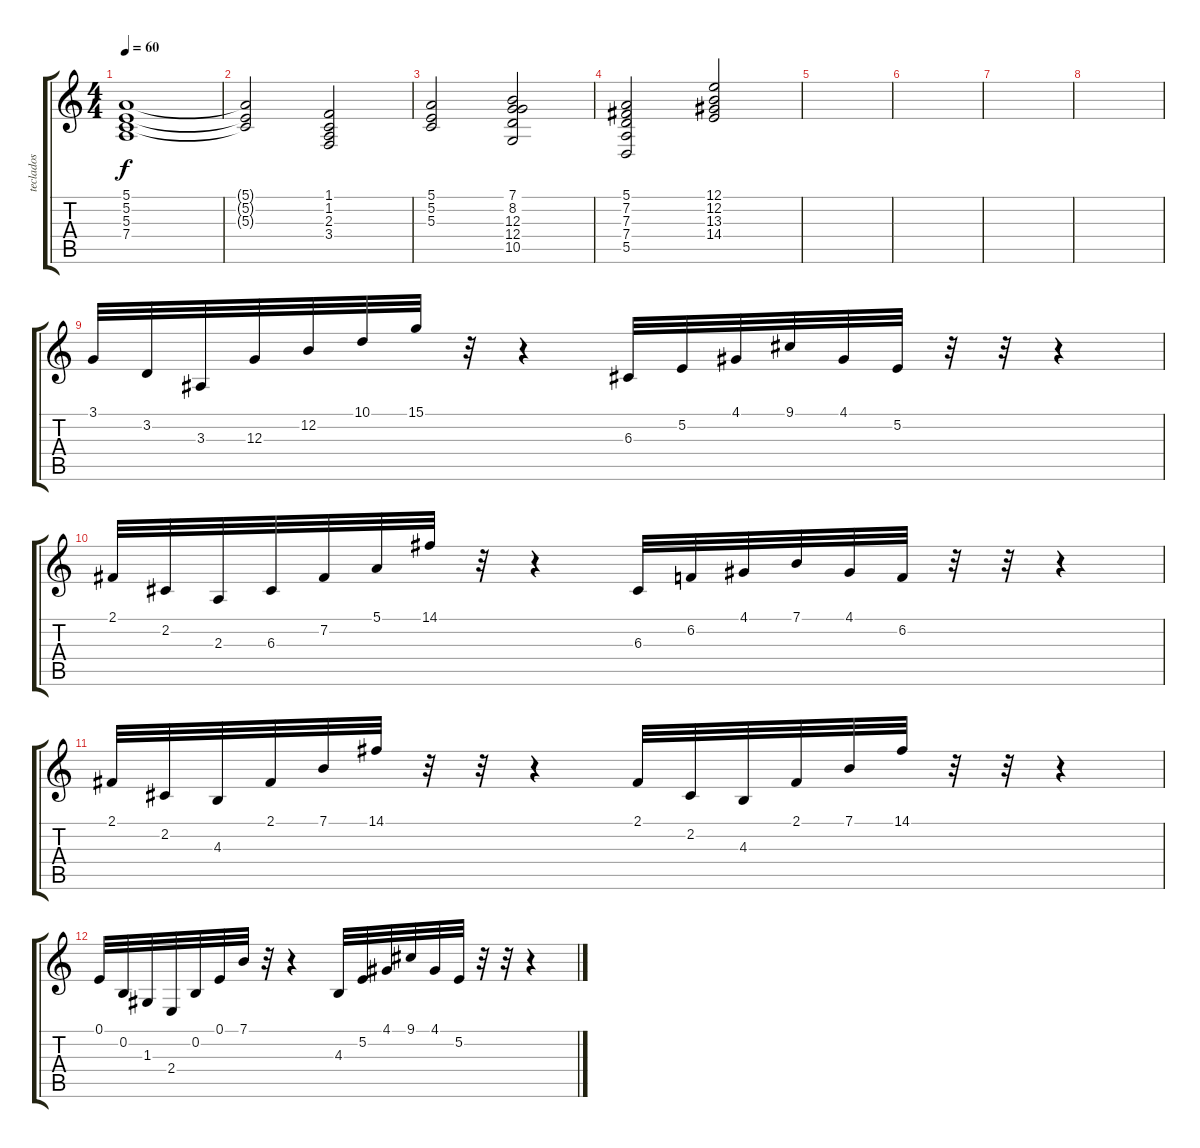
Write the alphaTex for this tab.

\track ("teclados" "teclados") {instrument stringensemble1}
\staff {score tabs}
\tuning (E4 B3 G3 D3 A2 E2) {hide}
\ts (4 4)
\tempo 60
\clef g2
\ks c
(5.1 5.2 5.3 7.4).1{dy f} |
(5.1{t} 5.2{t} 5.3{t}).2 (1.1 1.2 2.3 3.4).2 |
(5.1 5.2 5.3).2 (7.1 8.2 12.3 12.4 10.5).2 |
(5.1 7.2 7.3 7.4 5.5).2 (12.1 12.2 13.3 14.4).2 |
|
|
|
|
3.1.32{volume 10 instrument xylophone} 3.2.32 3.3.32 12.3.32 12.2.32 10.1.32 15.1.32 r.32 r.4 6.3.32 5.2.32 4.1.32 9.1.32 4.1.32 5.2.32 r.32 r.32 r.4 |
2.1.32 2.2.32 2.3.32 6.3.32 7.2.32 5.1.32 14.1.32 r.32 r.4 6.3.32 6.2.32 4.1.32 7.1.32 4.1.32 6.2.32 r.32 r.32 r.4 |
2.1.32 2.2.32 4.3.32 2.1.32 7.1.32 14.1.32 r.32 r.32 r.4 2.1.32 2.2.32 4.3.32 2.1.32 7.1.32 14.1.32 r.32 r.32 r.4 |
0.1.32 0.2.32 1.3.32 2.4.32 0.2.32 0.1.32 7.1.32 r.32 r.4 4.3.32 5.2.32 4.1.32 9.1.32 4.1.32 5.2.32 r.32 r.32 r.4
